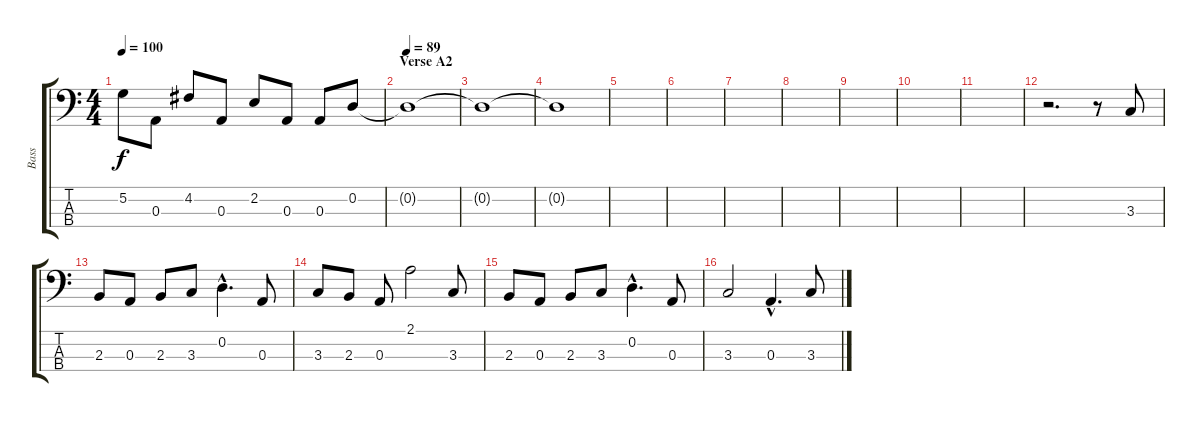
\track ("Bass" "Bass") {instrument electricbassfinger}
\staff {score tabs}
\tuning (G2 D2 A1 E1) {hide}
\ts (4 4)
\tempo 100
\clef f4
\ks c
5.2.8{dy f} 0.3.8 4.2.8 0.3.8 2.2.8 0.3.8 0.3.8 0.2.8 |
\section ("" "Verse A2")
\tempo 89
0.2{t}.1 |
0.2{t}.1 |
0.2{t}.1 |
|
|
|
|
|
|
|
r.2{d} r.8 3.3.8 |
2.3.8 0.3.8 2.3.8 3.3.8 0.2{hac}.4{d} 0.3.8 |
3.3.8 2.3.8 0.3.8 2.1.2 3.3.8 |
2.3.8 0.3.8 2.3.8 3.3.8 0.2{hac}.4{d} 0.3.8 |
3.3.2 0.3{hac}.4{d} 3.3.8
